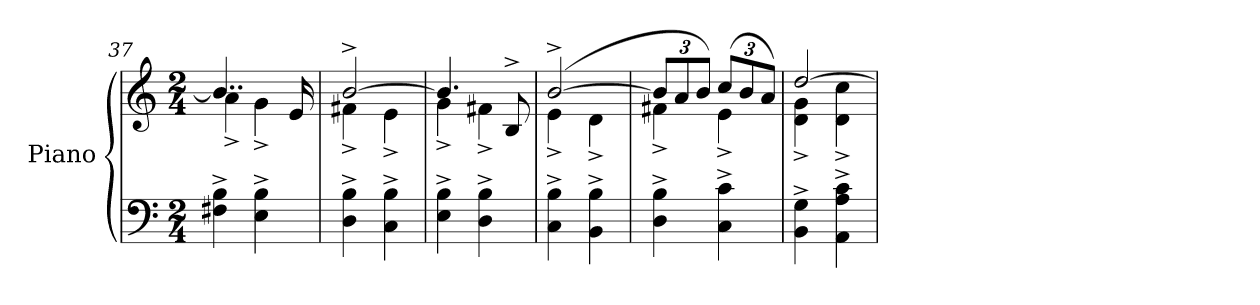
**kern	**kern
*part1	*part1
*staff2	*staff1
*I"Piano	*
*I'Pno.	*
*clefF4	*clefG2
*k[]	*k[]
*M2/4	*M2/4
=37	=37
*	*^
4F#X\^ 4B\^	4..b/]	4a^\
4E\^ 4B\^	.	4g^\
.	16e/	.
=38	=38	=38
4D\^ 4B\^	[2b^/	4f#X^\
4C\^ 4B\^	.	4e^\
=39	=39	=39
4E\^ 4B\^	4.b/]	4g^\
4D\^ 4B\^	.	4f#X^\
.	8B^/	.
=40	=40	=40
4C\^ 4B\^	(>[2b^/	4e^\
4BB\^ 4B\^	.	4d^\
=41	=41	=41
*	*Xbrackettup	*
4D\^ 4B\^	12b/L]	4f#X^\
.	12a/	.
.	12b/J)	.
4C\^ 4c\^	(>12cc/L	4e^\
.	12b/	.
.	12a/J)	.
!!LO:LB:g=z	!!
=42	=42	=42
4BB\^ 4G\^	[2dd/	4d\^ 4g\^
4AA\^ 4A\^ 4c\^	.	4d\^ 4cc\^
*	*v	*v
=	=
*-	*-
